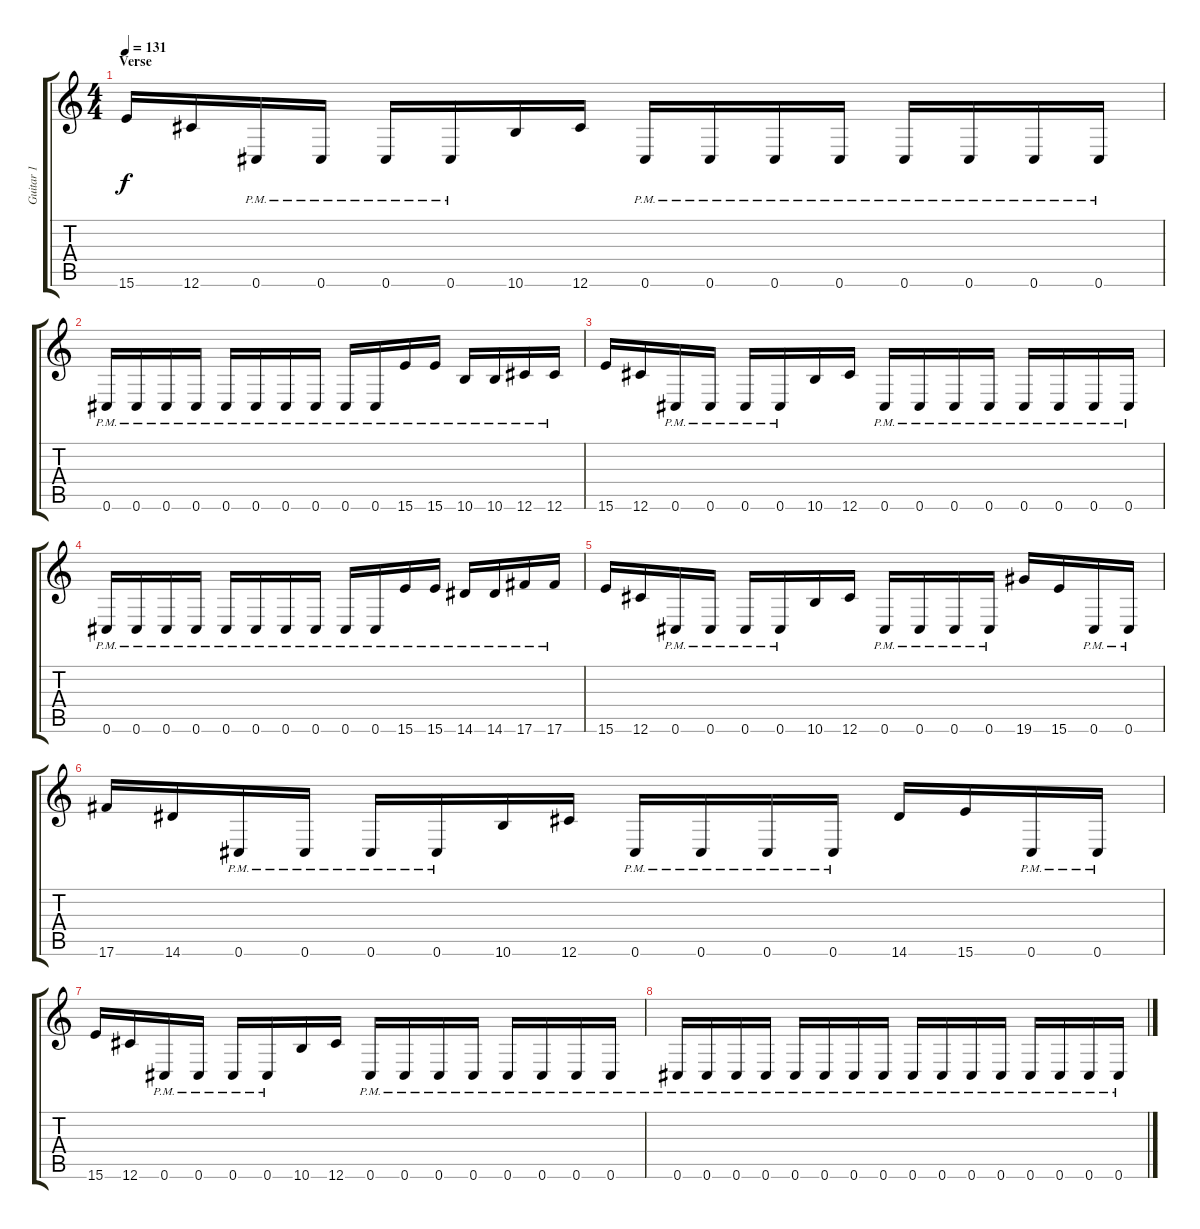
\track ("Guitar 1" "Guitar 1") {instrument distortionguitar}
\staff {score tabs}
\tuning (Eb4 Bb3 Gb3 Db3 Ab2 Db2) {hide}
\ts (4 4)
\section ("" "Verse")
\tempo 131
\clef g2
\ks c
15.6.16{dy f} 12.6.16 0.6{pm}.16 0.6{pm}.16 0.6{pm}.16 0.6{pm}.16 10.6.16 12.6.16 0.6{pm}.16 0.6{pm}.16 0.6{pm}.16 0.6{pm}.16 0.6{pm}.16 0.6{pm}.16 0.6{pm}.16 0.6{pm}.16 |
0.6{pm}.16 0.6{pm}.16 0.6{pm}.16 0.6{pm}.16 0.6{pm}.16 0.6{pm}.16 0.6{pm}.16 0.6{pm}.16 0.6{pm}.16 0.6{pm}.16 15.6{pm}.16 15.6{pm}.16 10.6{pm}.16 10.6{pm}.16 12.6{pm}.16 12.6{pm}.16 |
15.6.16 12.6.16 0.6{pm}.16 0.6{pm}.16 0.6{pm}.16 0.6{pm}.16 10.6.16 12.6.16 0.6{pm}.16 0.6{pm}.16 0.6{pm}.16 0.6{pm}.16 0.6{pm}.16 0.6{pm}.16 0.6{pm}.16 0.6{pm}.16 |
0.6{pm}.16 0.6{pm}.16 0.6{pm}.16 0.6{pm}.16 0.6{pm}.16 0.6{pm}.16 0.6{pm}.16 0.6{pm}.16 0.6{pm}.16 0.6{pm}.16 15.6{pm}.16 15.6{pm}.16 14.6{pm}.16 14.6{pm}.16 17.6{pm}.16 17.6{pm}.16 |
15.6.16 12.6.16 0.6{pm}.16 0.6{pm}.16 0.6{pm}.16 0.6{pm}.16 10.6.16 12.6.16 0.6{pm}.16 0.6{pm}.16 0.6{pm}.16 0.6{pm}.16 19.6.16 15.6.16 0.6{pm}.16 0.6{pm}.16 |
17.6.16 14.6.16 0.6{pm}.16 0.6{pm}.16 0.6{pm}.16 0.6{pm}.16 10.6.16 12.6.16 0.6{pm}.16 0.6{pm}.16 0.6{pm}.16 0.6{pm}.16 14.6.16 15.6.16 0.6{pm}.16 0.6{pm}.16 |
15.6.16 12.6.16 0.6{pm}.16 0.6{pm}.16 0.6{pm}.16 0.6{pm}.16 10.6.16 12.6.16 0.6{pm}.16 0.6{pm}.16 0.6{pm}.16 0.6{pm}.16 0.6{pm}.16 0.6{pm}.16 0.6{pm}.16 0.6{pm}.16 |
0.6{pm}.16 0.6{pm}.16 0.6{pm}.16 0.6{pm}.16 0.6{pm}.16 0.6{pm}.16 0.6{pm}.16 0.6{pm}.16 0.6{pm}.16 0.6{pm}.16 0.6{pm}.16 0.6{pm}.16 0.6{pm}.16 0.6{pm}.16 0.6{pm}.16 0.6{pm}.16
